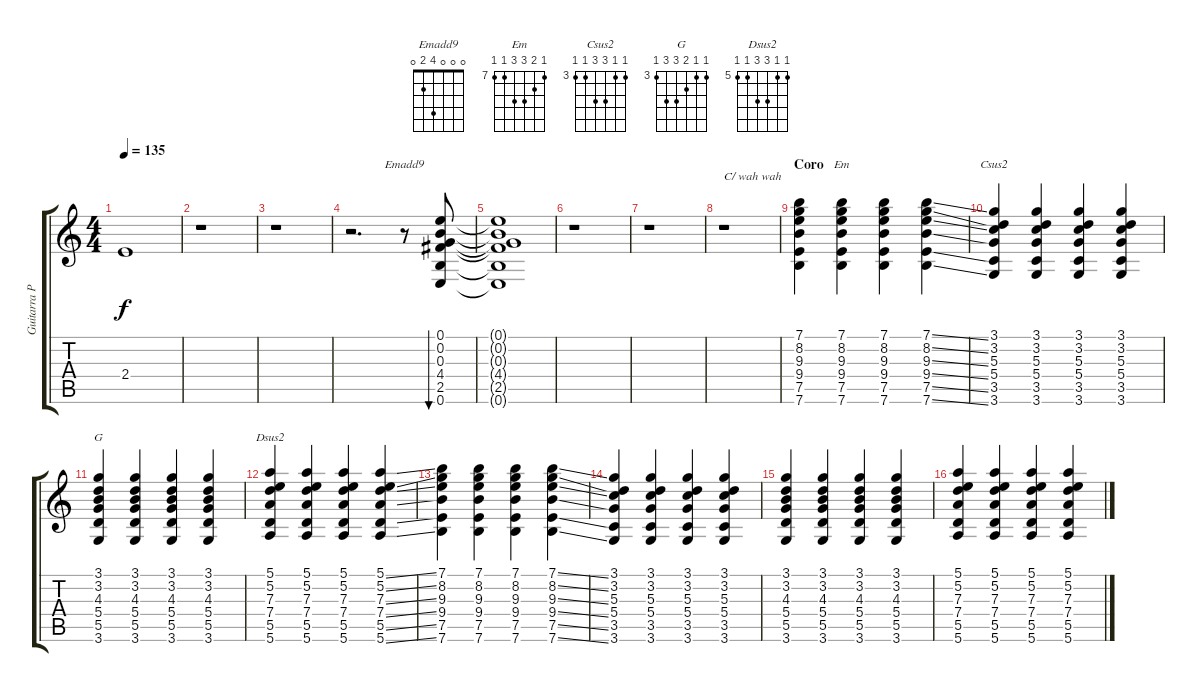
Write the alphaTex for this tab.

\track ("Guitarra Primera" "Guitarra P") {instrument electricguitarjazz}
\staff {score tabs}
\tuning (E4 B3 G3 D3 A2 E2) {hide}
\chord ("Emadd9" 0 0 0 4 2 0)
\chord ("Em" 7 8 9 9 7 7) {firstfret 7}
\chord ("Csus2" 3 3 5 5 3 3) {firstfret 3}
\chord ("G" 3 3 4 5 5 3) {firstfret 3}
\chord ("Dsus2" 5 5 7 7 5 5) {firstfret 5}
\ts (4 4)
\tempo 135
\clef g2
\ks c
2.4.1{dy f} |
r.1 |
r.1 |
r.2{d} r.8{ch "Emadd9"} (0.1 0.2 0.3 4.4 2.5 0.6).8{bu 480} |
(0.1{t} 0.2{t} 0.3{t} 4.4{t} 2.5{t} 0.6{t}).1 |
r.1 |
r.1 |
r.1{txt "C/ wah wah"} |
\section ("" "Coro")
(7.1 8.2 9.3 9.4 7.5 7.6).4{volume 9 instrument electricguitarmuted} (7.1 8.2 9.3 9.4 7.5 7.6).4{ch "Em"} (7.1 8.2 9.3 9.4 7.5 7.6).4 (7.1{ss} 8.2{ss} 9.3{ss} 9.4{ss} 7.5{ss} 7.6{ss}).4 |
(3.1 3.2 5.3 5.4 3.5 3.6).4{ch "Csus2"} (3.1 3.2 5.3 5.4 3.5 3.6).4 (3.1 3.2 5.3 5.4 3.5 3.6).4 (3.1 3.2 5.3 5.4 3.5 3.6).4 |
(3.1 3.2 4.3 5.4 5.5 3.6).4{ch "G"} (3.1 3.2 4.3 5.4 5.5 3.6).4 (3.1 3.2 4.3 5.4 5.5 3.6).4 (3.1 3.2 4.3 5.4 5.5 3.6).4 |
(5.1 5.2 7.3 7.4 5.5 5.6).4{ch "Dsus2"} (5.1 5.2 7.3 7.4 5.5 5.6).4 (5.1 5.2 7.3 7.4 5.5 5.6).4 (5.1{ss} 5.2{ss} 7.3{ss} 7.4{ss} 5.5{ss} 5.6{ss}).4 |
(7.1 8.2 9.3 9.4 7.5 7.6).4 (7.1 8.2 9.3 9.4 7.5 7.6).4 (7.1 8.2 9.3 9.4 7.5 7.6).4 (7.1{ss} 8.2{ss} 9.3{ss} 9.4{ss} 7.5{ss} 7.6{ss}).4 |
(3.1 3.2 5.3 5.4 3.5 3.6).4 (3.1 3.2 5.3 5.4 3.5 3.6).4 (3.1 3.2 5.3 5.4 3.5 3.6).4 (3.1 3.2 5.3 5.4 3.5 3.6).4 |
(3.1 3.2 4.3 5.4 5.5 3.6).4 (3.1 3.2 4.3 5.4 5.5 3.6).4 (3.1 3.2 4.3 5.4 5.5 3.6).4 (3.1 3.2 4.3 5.4 5.5 3.6).4 |
(5.1 5.2 7.3 7.4 5.5 5.6).4 (5.1 5.2 7.3 7.4 5.5 5.6).4 (5.1 5.2 7.3 7.4 5.5 5.6).4 (5.1 5.2 7.3 7.4 5.5 5.6).4
